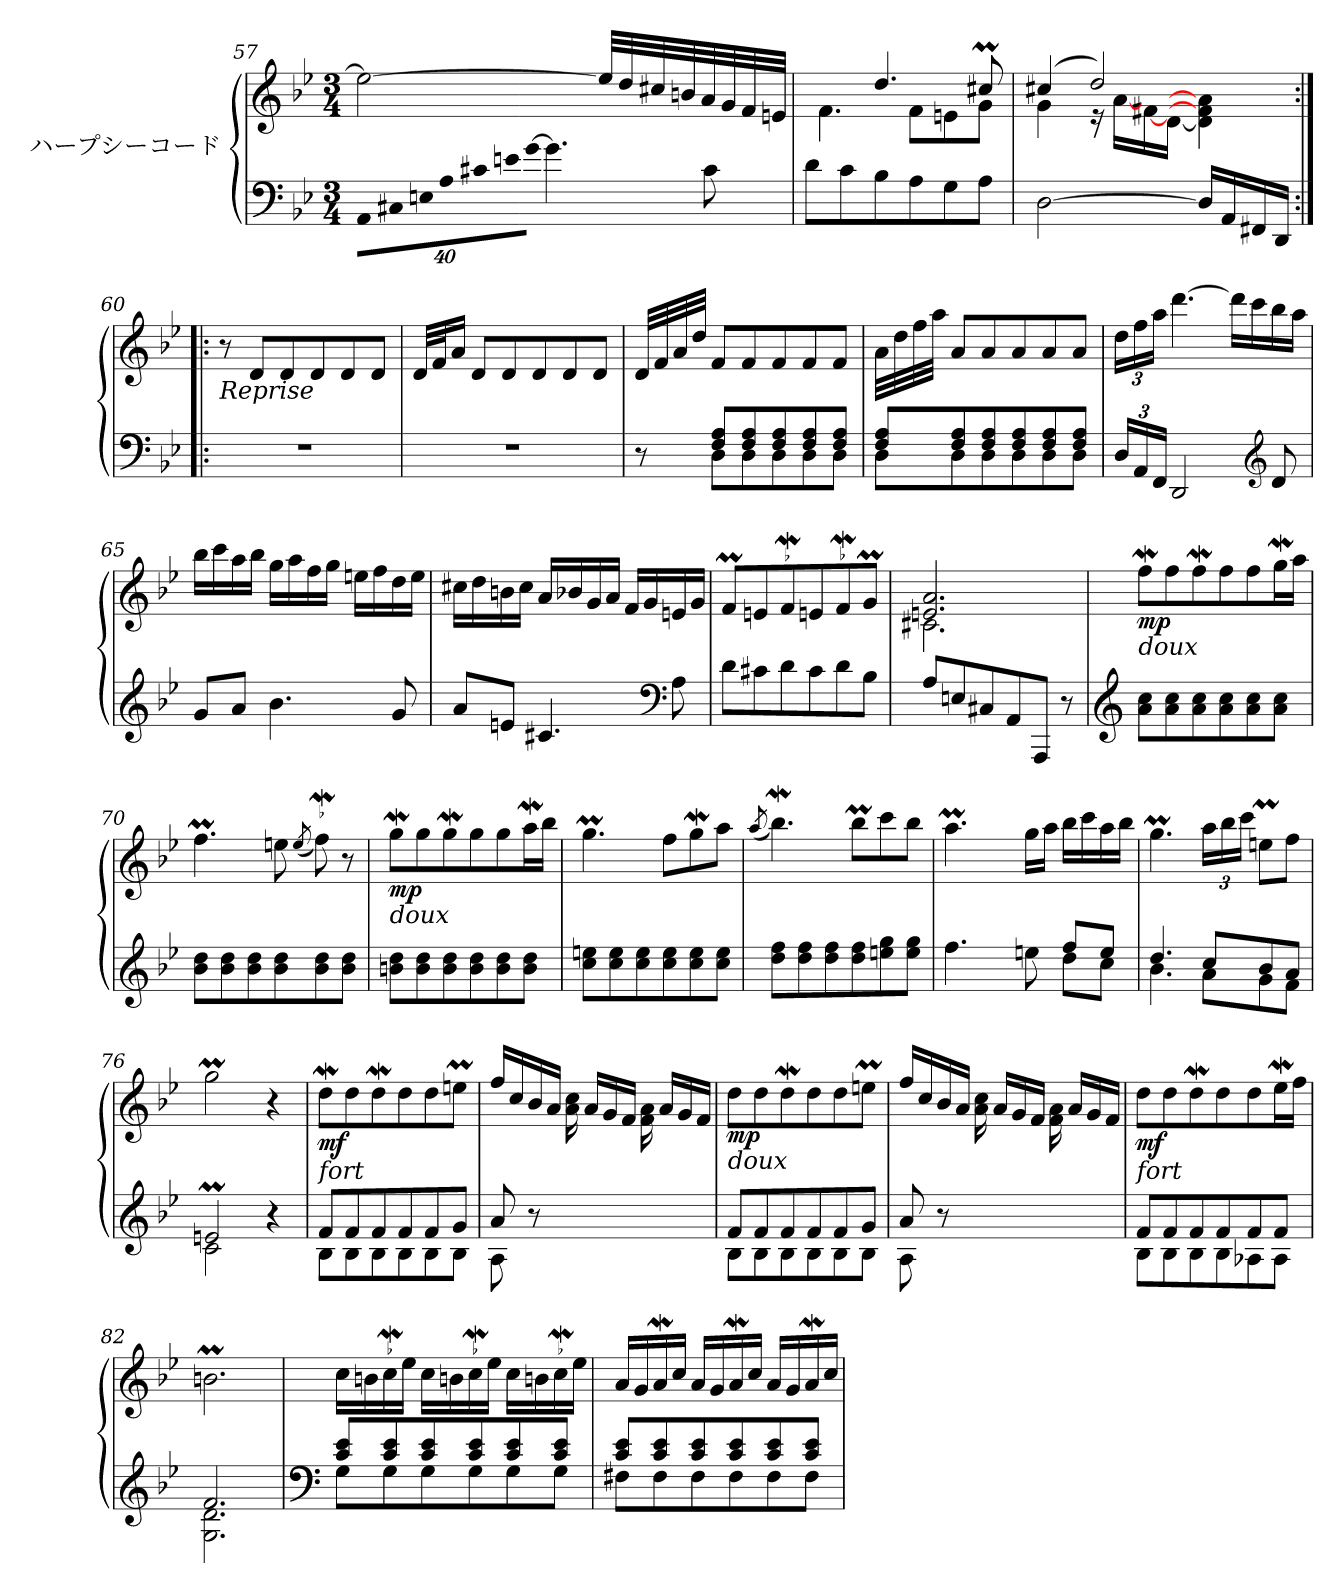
**kern	**kern	**dynam
*part1	*part1	*part1
*staff2	*staff1	*staff1/2
*I"ハープシーコード	*	*
!!LO:LB:g=z
*clefF4	*clefG2	*
*k[b-e-]	*k[b-e-]	*
*M3/4	*M3/4	*
*Xbrackettup	*	*
=57	=57	=57
!LO:N:vis=16	!	!
640%23AA\LL	2ee\_	.
!LO:N:vis=16	!	!
640%23C#X\	.	.
!LO:N:vis=16	!	!
640%23En\	.	.
!LO:N:vis=16	!	!
640%23A\	.	.
!LO:N:vis=16	!	!
640%23c#X\	.	.
!LO:N:vis=16	!	!
640%23en\	.	.
!LO:N:vis=16	!	!
[640%23g\JJ	.	.
4.g\]	.	.
.	32ee/LLL]	.
.	32dd/	.
.	32cc#X/	.
.	32bn/	.
.	32a/	.
8c#\	.	.
.	32g/	.
.	32f/	.
.	32en/JJJ	.
.	640ryy	.
=58	=58	=58
*	*^	*
8d\L	8f/Lyy	4.f\	.
8c\	8a/J	.	.
8B-\	4.dd/	.	.
8A\	.	8f\L	.
8G\	.	8en\	.
8A\J	8cc#Xm/	8g\J	.
=59	=59	=59	=59
[2D\	(>4cc#X/	4g\	.
.	2dd/)	16r	.
.	.	[16a\LL	.
.	.	[16f#X\	.
.	.	[16d\JJ	.
16D/LL]	.	4d\] 4f#\] 4a\]	.
16AA/	.	.	.
16FF#X/	.	.	.
16DD/JJ	.	.	.
*	*v	*v	*
!!LO:LB:g=z
=60:|!|:	=60:|!|:	=60:|!|:
!	!LO:TX:b:i:t=Reprise	!
2.r	8r	.
.	8d/L	.
.	8d/	.
.	8d/	.
.	8d/	.
.	8d/J	.
=61	=61	=61
2.r	32d/LLL	.
.	32f/J	.
.	16a/JJ	.
.	8d/L	.
.	8d/	.
.	8d/	.
.	8d/	.
.	8d/J	.
=62	=62	=62
*^	*	*
8r	8ryy	32d/LLL	.
.	.	32f/	.
.	.	32a/	.
.	.	32dd/JJJ	.
8F/ 8A/L	8D\L	8f/L	.
8F/ 8A/	8D\	8f/	.
8F/ 8A/	8D\	8f/	.
8F/ 8A/	8D\	8f/	.
8F/ 8A/J	8D\J	8f/J	.
=63	=63	=63	=63
8F/ 8A/L	8D\L	32a\LLL	.
.	.	32dd\	.
.	.	32ff\	.
.	.	32aa\JJJ	.
8F/ 8A/	8D\	8a/L	.
8F/ 8A/	8D\	8a/	.
8F/ 8A/	8D\	8a/	.
8F/ 8A/	8D\	8a/	.
8F/ 8A/J	8D\J	8a/J	.
*v	*v	*	*
=64	=64	=64
*	*Xbrackettup	*
24D/LL	24dd\LL	.
24AA/	24ff\	.
24FF/JJ	24aa\JJ	.
2DD/	[4.ddd\	.
.	16ddd\LL]	.
.	16ccc\	.
*clefG2	*	*
8d/	16bb-\	.
.	16aa\JJ	.
!!LO:LB:g=z
=65	=65	=65
8g/L	16bb-\LL	.
.	16ccc\	.
8a/J	16aa\	.
.	16bb-\JJ	.
4.b-\	16gg\LL	.
.	16aa\	.
.	16ff\	.
.	16gg\JJ	.
.	16een\LL	.
.	16ff\	.
8g/	16dd\	.
.	16ee\JJ	.
=66	=66	=66
8a/L	16cc#X\LL	.
.	16dd\	.
8en/J	16bn\	.
.	16cc#\JJ	.
4.c#X/	16a/LL	.
.	16b-X/	.
.	16g/	.
.	16a/JJ	.
.	16f/LL	.
.	16g/	.
*clefF4	*	*
8A\	16en/	.
.	16g/JJ	.
=67	=67	=67
8d\L	8fM/L	.
8c#X\	8en/	.
8d\	8fW/	.
8c#\	8e/	.
8d\	8fW/	.
8B-\J	8gM/J	.
=68	=68	=68
*	*^	*
8A/L	2.en/ 2.a/	2.c#X\	.
8En/	.	.	.
8C#X/	.	.	.
8AA/	.	.	.
8AAA/J	.	.	.
8r	.	.	.
*	*v	*v	*
!!LO:LB:g=z
=69	=69	=69
*clefG2	*	*
!	!LO:TX:b:i:t=doux	!
!	!	!LO:DY:b
8a\ 8cc\L	8ffW\L	mp
8a\ 8cc\	8ff\	.
8a\ 8cc\	8ffW\	.
8a\ 8cc\	8ff\	.
8a\ 8cc\	8ff\	.
8a\ 8cc\J	16ggW\L	.
.	16aa\JJ	.
=70	=70	=70
8b-\ 8dd\L	4.ffM\	.
8b-\ 8dd\	.	.
8b-\ 8dd\	.	.
8b-\ 8dd\	8een\	.
.	(<8qee/	.
8b-\ 8dd\	8ffW\)	.
8b-\ 8dd\J	8r	.
=71	=71	=71
!	!LO:TX:b:i:t=doux	!
!	!	!LO:DY:b
8bn\ 8dd\L	8ggW\L	mp
8b\ 8dd\	8gg\	.
8b\ 8dd\	8ggW\	.
8b\ 8dd\	8gg\	.
8b\ 8dd\	8gg\	.
8b\ 8dd\J	16aaW\L	.
.	16bb-\JJ	.
=72	=72	=72
8cc\ 8een\L	4.ggM\	.
8cc\ 8ee\	.	.
8cc\ 8ee\	.	.
8cc\ 8ee\	8ff\L	.
8cc\ 8ee\	8ggW\	.
8cc\ 8ee\J	8aa\J	.
=73	=73	=73
.	(<8qaa/	.
8dd\ 8ff\L	4.bb-w\)	.
8dd\ 8ff\	.	.
8dd\ 8ff\	.	.
8dd\ 8ff\	8bb-M\L	.
8een\ 8gg\	8ccc\	.
8ee\ 8gg\J	8bb-\J	.
!!LO:LB:g=z
=74	=74	=74
*^	*	*
4.ff\	8ryy	4.aam\	.
.	8ryy	.	.
.	8ryy	.	.
8een\	8ryy	16gg\LL	.
.	.	16aa\JJ	.
8ff/L	8dd\L	16bb-\LL	.
.	.	16ccc\	.
8ee/J	8cc\J	16aa\	.
.	.	16bb-\JJ	.
=75	=75	=75	=75
4.dd/	4.b-\	4.ggM\	.
8cc/L	8a\L	24aa\LL	.
.	.	24bb-\	.
.	.	24ccc\JJ	.
8b-/	8g\	8eenm\L	.
8a/J	8f\J	8ff\J	.
=76	=76	=76	=76
2enm/	2c\	2ggM\	.
4r	4ryy	4r	.
=77	=77	=77	=77
!	!	!LO:TX:b:i:t=fort	!
!	!	!	!LO:DY:b
8f/L	8B-\L	8ddW\L	mf
8f/	8B-\	8dd\	.
8f/	8B-\	8ddW\	.
8f/	8B-\	8dd\	.
8f/	8B-\	8dd\	.
8g/J	8B-\J	8eenm\J	.
=78	=78	=78	=78
*	*	*^	*
8a/	8A\	16ff/LL	4ryy	.
.	.	16cc/	.	.
8r	8ryy	16b-/	.	.
.	.	16a/JJ	.	.
2reyy	16ryy	16ryy	16a\ 16cc\	.
.	16ryy	16a/LL	8.ryy	.
.	8ryy	16g/	.	.
.	.	16f/JJ	.	.
.	16ryy	16ryy	16f\ 16a\	.
.	16ryy	16a/LL	8.ryy	.
.	8ryy	16g/	.	.
.	.	16f/JJ	.	.
*	*	*v	*v	*
!!LO:PB:g=z
=79	=79	=79	=79
!	!	!LO:TX:b:i:t=doux	!
!	!	!	!LO:DY:b
8f/L	8B-\L	8dd\L	mp
8f/	8B-\	8dd\	.
8f/	8B-\	8ddW\	.
8f/	8B-\	8dd\	.
8f/	8B-\	8dd\	.
8g/J	8B-\J	8eenm\J	.
=80	=80	=80	=80
*	*	*^	*
8a/	8A\	16ff/LL	4ryy	.
.	.	16cc/	.	.
8r	8ryy	16b-/	.	.
.	.	16a/JJ	.	.
2reyy	16ryy	16ryy	16a\ 16cc\	.
.	16ryy	16a/LL	8.ryy	.
.	8ryy	16g/	.	.
.	.	16f/JJ	.	.
.	16ryy	16ryy	16f\ 16a\	.
.	16ryy	16a/LL	8.ryy	.
.	8ryy	16g/	.	.
.	.	16f/JJ	.	.
*	*	*v	*v	*
=81	=81	=81	=81
!	!	!LO:TX:b:i:t=fort	!
!	!	!	!LO:DY:b
8f/L	8B-\L	8dd\L	mf
8f/	8B-\	8dd\	.
8f/	8B-\	8ddW\	.
8f/	8B-\	8dd\	.
8f/	8A-X\	8dd\	.
8f/J	8A-\J	16ee-w\L	.
.	.	16ff\JJ	.
=82	=82	=82	=82
2.f/	2.G\ 2.d\	2.bnm\	.
=83	=83	=83	=83
*clefF4	*	*	*
8c/ 8e-/L	8G\L	16cc\LL	.
.	.	16bn\	.
8c/ 8e-/	8G\	16ccW\	.
.	.	16ee-\JJ	.
8c/ 8e-/	8G\	16cc\LL	.
.	.	16b\	.
8c/ 8e-/	8G\	16ccW\	.
.	.	16ee-\JJ	.
8c/ 8e-/	8G\	16cc\LL	.
.	.	16b\	.
8c/ 8e-/J	8G\J	16ccW\	.
.	.	16ee-\JJ	.
!!LO:LB:g=z
=84	=84	=84	=84
8c/ 8e-/L	8F#X\L	16a/LL	.
.	.	16g/	.
8c/ 8e-/	8F#\	16aW/	.
.	.	16cc/JJ	.
8c/ 8e-/	8F#\	16a/LL	.
.	.	16g/	.
8c/ 8e-/	8F#\	16aW/	.
.	.	16cc/JJ	.
8c/ 8e-/	8F#\	16a/LL	.
.	.	16g/	.
8c/ 8e-/J	8F#\J	16aW/	.
.	.	16cc/JJ	.
*v	*v	*	*
=	=	=
*-	*-	*-
